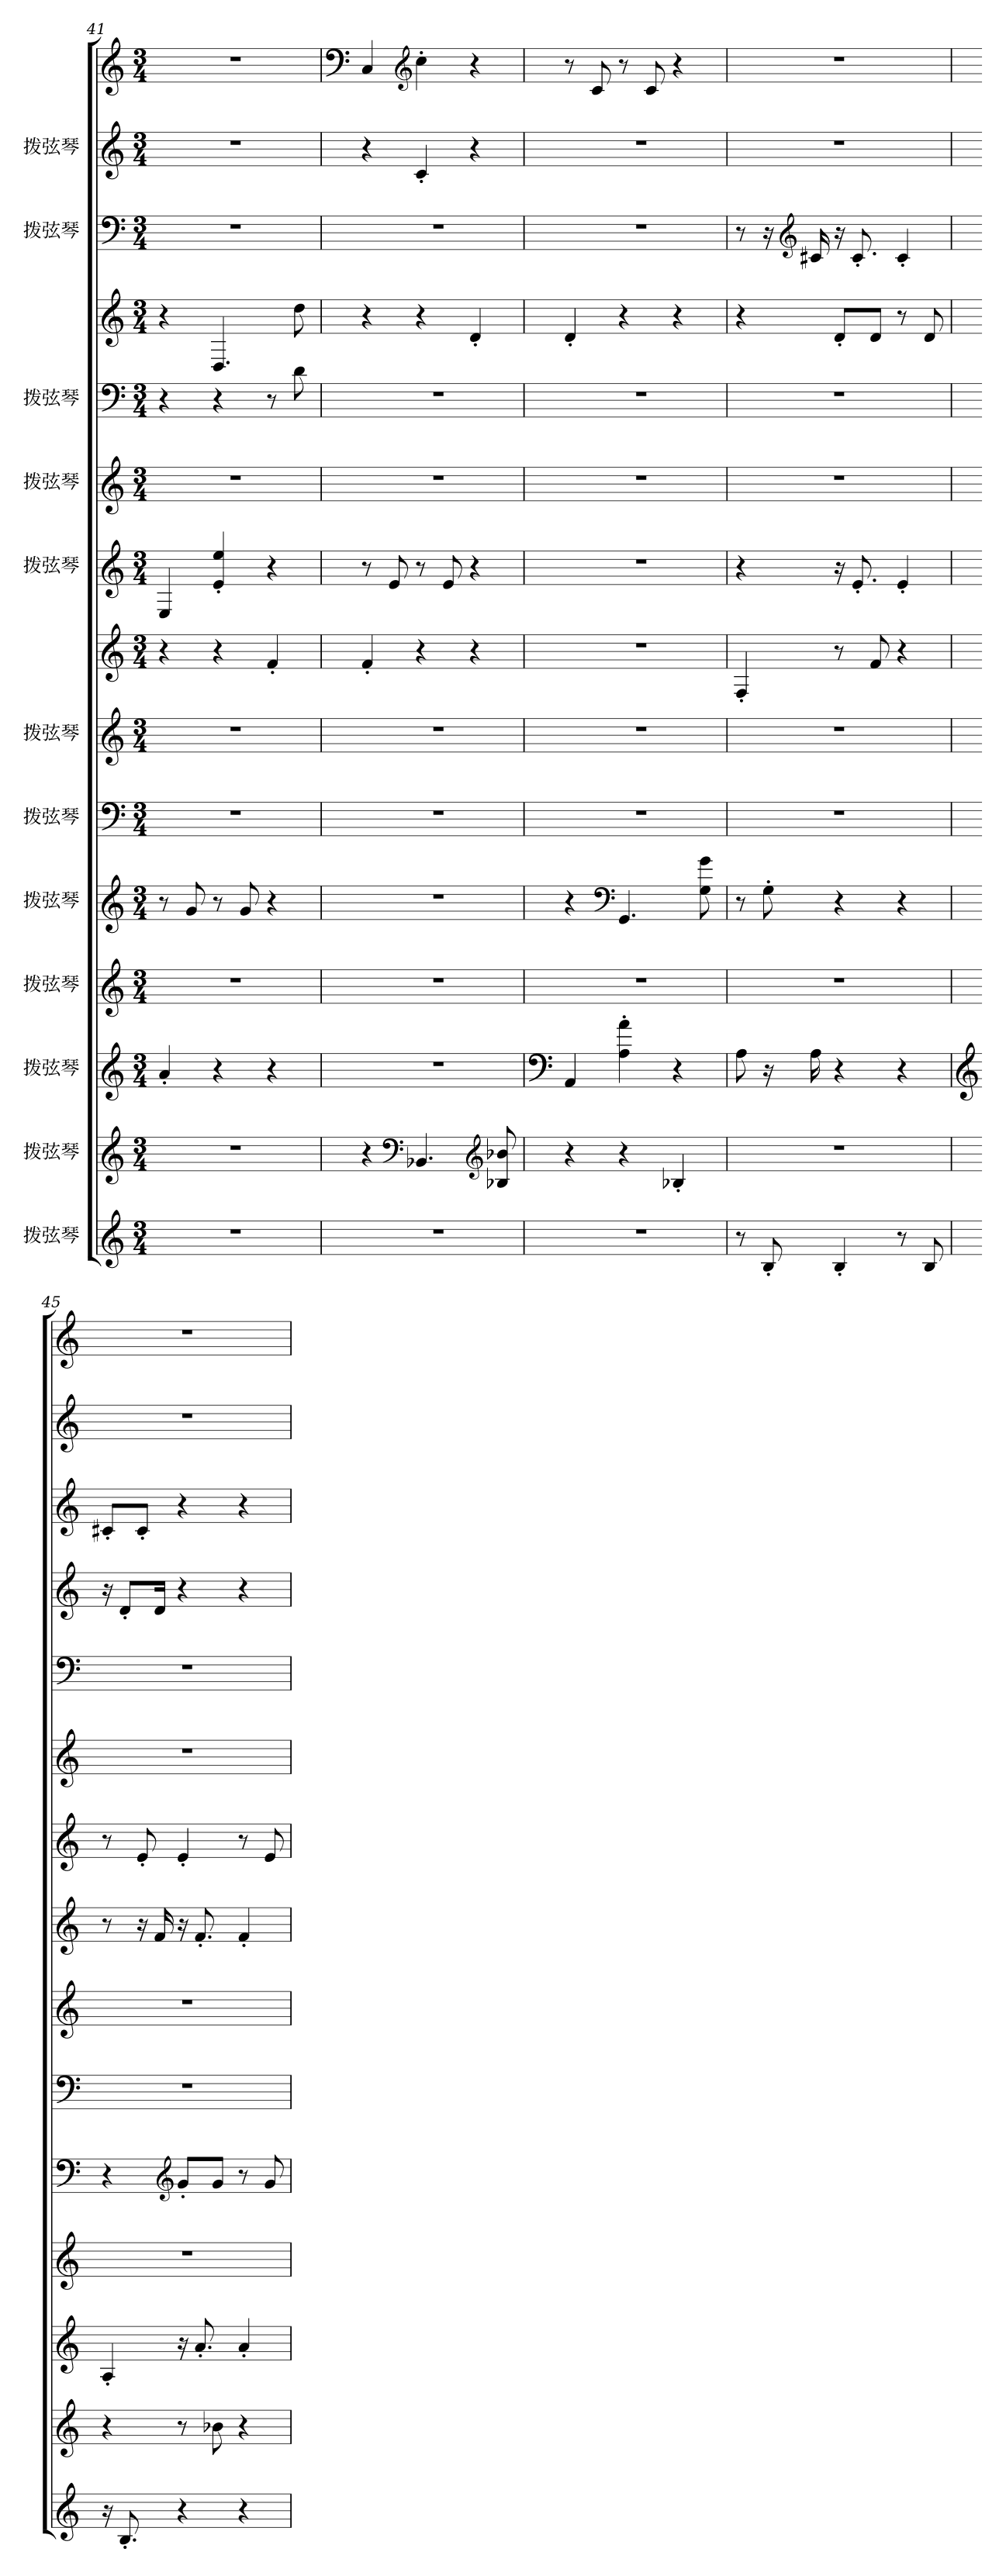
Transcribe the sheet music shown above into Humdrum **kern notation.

**kern	**kern	**kern	**kern	**kern	**kern	**kern	**kern	**kern	**kern	**kern	**kern	**kern	**kern	**kern
*part12	*part11	*part10	*part9	*part8	*part7	*part6	*part6	*part5	*part4	*part3	*part3	*part2	*part1	*part1
*staff15	*staff14	*staff13	*staff12	*staff11	*staff10	*staff9	*staff8	*staff7	*staff6	*staff5	*staff4	*staff3	*staff2	*staff1
*I"拨弦琴	*I"拨弦琴	*I"拨弦琴	*I"拨弦琴	*I"拨弦琴	*I"拨弦琴	*I"拨弦琴	*	*I"拨弦琴	*I"拨弦琴	*I"拨弦琴	*	*I"拨弦琴	*I"拨弦琴	*
*clefG2	*clefG2	*clefG2	*clefG2	*clefG2	*clefF4	*clefG2	*clefG2	*clefG2	*clefG2	*clefF4	*clefG2	*clefF4	*clefG2	*clefG2
*k[]	*k[]	*k[]	*k[]	*k[]	*k[]	*k[]	*k[]	*k[]	*k[]	*k[]	*k[]	*k[]	*k[]	*k[]
*M3/4	*M3/4	*M3/4	*M3/4	*M3/4	*M3/4	*M3/4	*M3/4	*M3/4	*M3/4	*M3/4	*M3/4	*M3/4	*M3/4	*M3/4
=41	=41	=41	=41	=41	=41	=41	=41	=41	=41	=41	=41	=41	=41	=41
2.r	2.r	4a'/	2.r	8r	2.r	2.r	4r	4E/	2.r	4r	4r	2.r	2.r	2.r
.	.	.	.	8g/	.	.	.	.	.	.	.	.	.	.
.	.	4r	.	8r	.	.	4r	4e/' 4ee/'	.	4r	4.D/	.	.	.
.	.	.	.	8g/	.	.	.	.	.	.	.	.	.	.
.	.	4r	.	4r	.	.	4f'/	4r	.	8r	.	.	.	.
.	.	.	.	.	.	.	.	.	.	8d\	8dd\	.	.	.
=42	=42	=42	=42	=42	=42	=42	=42	=42	=42	=42	=42	=42	=42	=42
*	*	*	*	*	*	*	*	*	*	*	*	*	*	*clefF4
2.r	4r	2.r	2.r	2.r	2.r	2.r	4f'/	8r	2.r	2.r	4r	2.r	4r	4C/
.	.	.	.	.	.	.	.	8e/	.	.	.	.	.	.
*	*clefF4	*	*	*	*	*	*	*	*	*	*	*	*	*clefG2
.	4.BB-X/	.	.	.	.	.	4r	8r	.	.	4r	.	4c'/	4cc'\
.	.	.	.	.	.	.	.	8e/	.	.	.	.	.	.
.	.	.	.	.	.	.	4r	4r	.	.	4d'/	.	4r	4r
*	*clefG2	*	*	*	*	*	*	*	*	*	*	*	*	*
.	8B-X/ 8b-X/	.	.	.	.	.	.	.	.	.	.	.	.	.
!!LO:PB:g=z
=43	=43	=43	=43	=43	=43	=43	=43	=43	=43	=43	=43	=43	=43	=43
*	*	*clefF4	*	*	*	*	*	*	*	*	*	*	*	*
2.r	4r	4AA/	2.r	4r	2.r	2.r	2.r	2.r	2.r	2.r	4d'/	2.r	2.r	8r
.	.	.	.	.	.	.	.	.	.	.	.	.	.	8c/
*	*	*	*	*clefF4	*	*	*	*	*	*	*	*	*	*
.	4r	4A\' 4a\'	.	4.GG/	.	.	.	.	.	.	4r	.	.	8r
.	.	.	.	.	.	.	.	.	.	.	.	.	.	8c/
.	4B-X'/	4r	.	.	.	.	.	.	.	.	4r	.	.	4r
.	.	.	.	8G\ 8g\	.	.	.	.	.	.	.	.	.	.
=44	=44	=44	=44	=44	=44	=44	=44	=44	=44	=44	=44	=44	=44	=44
8r	2.r	8A\	2.r	8r	2.r	2.r	4F'/	4r	2.r	2.r	4r	8r	2.r	2.r
8B'/	.	16r	.	8G'\	.	.	.	.	.	.	.	16r	.	.
*	*	*	*	*	*	*	*	*	*	*	*	*clefG2	*	*
.	.	16A\	.	.	.	.	.	.	.	.	.	16c#X/	.	.
4B'/	.	4r	.	4r	.	.	8r	16r	.	.	8d'/L	16r	.	.
.	.	.	.	.	.	.	.	8.e'/	.	.	.	8.c#'/	.	.
.	.	.	.	.	.	.	8f/	.	.	.	8d/J	.	.	.
8r	.	4r	.	4r	.	.	4r	4e'/	.	.	8r	4c#'/	.	.
8B/	.	.	.	.	.	.	.	.	.	.	8d/	.	.	.
=45	=45	=45	=45	=45	=45	=45	=45	=45	=45	=45	=45	=45	=45	=45
*	*	*clefG2	*	*	*	*	*	*	*	*	*	*	*	*
16r	4r	4A'/	2.r	4r	2.r	2.r	8r	8r	2.r	2.r	16r	8c#X'/L	2.r	2.r
8.B'/	.	.	.	.	.	.	.	.	.	.	8d'/L	.	.	.
.	.	.	.	.	.	.	16r	8e'/	.	.	.	8c#'/J	.	.
.	.	.	.	.	.	.	16f/	.	.	.	16d/Jk	.	.	.
*	*	*	*	*clefG2	*	*	*	*	*	*	*	*	*	*
4r	8r	16r	.	8g'/L	.	.	16r	4e'/	.	.	4r	4r	.	.
.	.	8.a'/	.	.	.	.	8.f'/	.	.	.	.	.	.	.
.	8b-X\	.	.	8g/J	.	.	.	.	.	.	.	.	.	.
4r	4r	4a'/	.	8r	.	.	4f'/	8r	.	.	4r	4r	.	.
.	.	.	.	8g/	.	.	.	8e/	.	.	.	.	.	.
=	=	=	=	=	=	=	=	=	=	=	=	=	=	=
*-	*-	*-	*-	*-	*-	*-	*-	*-	*-	*-	*-	*-	*-	*-
